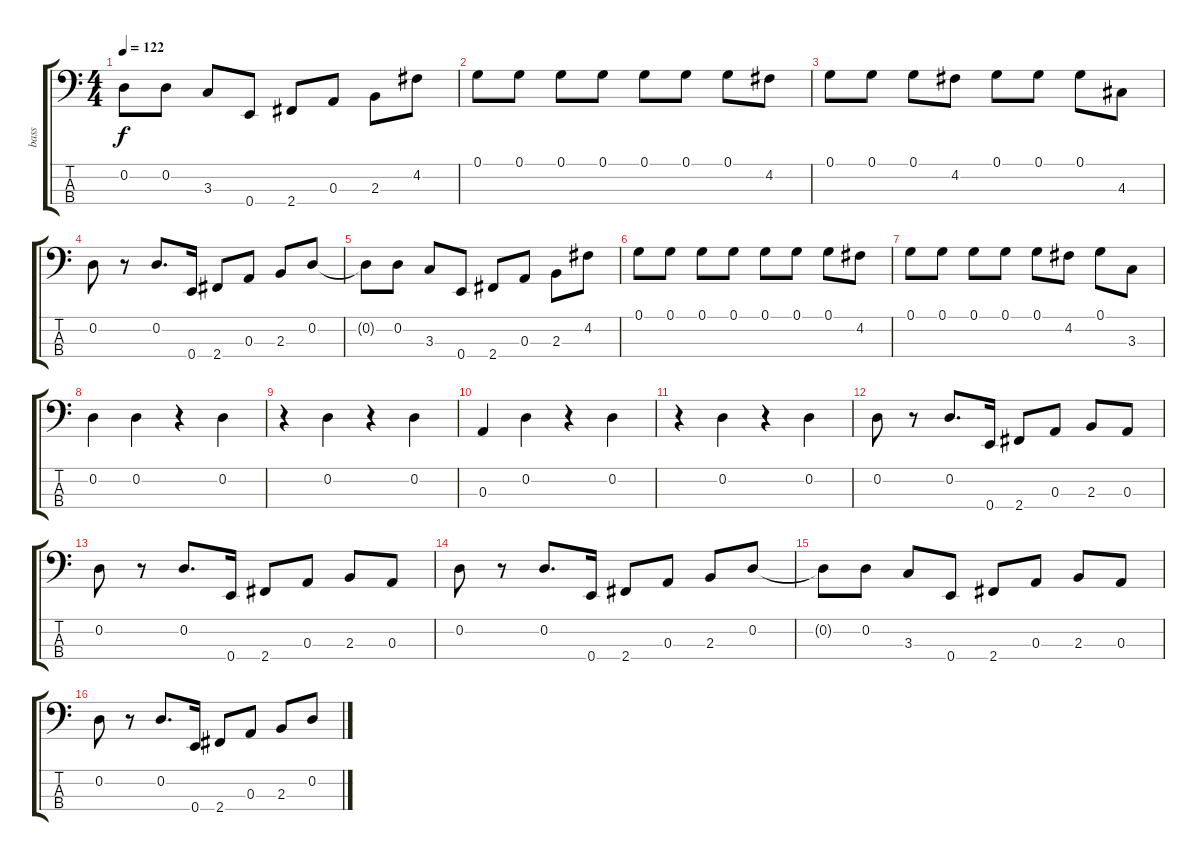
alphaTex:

\track ("bass" "bass") {instrument electricbassfinger}
\staff {score tabs}
\tuning (G2 D2 A1 E1) {hide}
\ts (4 4)
\tempo 122
\clef f4
\ks c
0.2{t}.8{dy f} 0.2.8 3.3.8 0.4.8 2.4.8 0.3.8 2.3.8 4.2.8 |
0.1.8 0.1.8 0.1.8 0.1.8 0.1.8 0.1.8 0.1.8 4.2.8 |
0.1.8 0.1.8 0.1.8 4.2.8 0.1.8 0.1.8 0.1.8 4.3.8 |
0.2.8 r.8 0.2.8{d} 0.4.16 2.4.8 0.3.8 2.3.8 0.2.8 |
0.2{t}.8 0.2.8 3.3.8 0.4.8 2.4.8 0.3.8 2.3.8 4.2.8 |
0.1.8 0.1.8 0.1.8 0.1.8 0.1.8 0.1.8 0.1.8 4.2.8 |
0.1.8 0.1.8 0.1.8 0.1.8 0.1.8 4.2.8 0.1.8 3.3.8 |
0.2.4 0.2.4 r.4 0.2.4 |
r.4 0.2.4 r.4 0.2.4 |
0.3.4 0.2.4 r.4 0.2.4 |
r.4 0.2.4 r.4 0.2.4 |
0.2.8 r.8 0.2.8{d} 0.4.16 2.4.8 0.3.8 2.3.8 0.3.8 |
0.2.8 r.8 0.2.8{d} 0.4.16 2.4.8 0.3.8 2.3.8 0.3.8 |
0.2.8 r.8 0.2.8{d} 0.4.16 2.4.8 0.3.8 2.3.8 0.2.8 |
0.2{t}.8 0.2.8 3.3.8 0.4.8 2.4.8 0.3.8 2.3.8 0.3.8 |
0.2.8 r.8 0.2.8{d} 0.4.16 2.4.8 0.3.8 2.3.8 0.2.8
